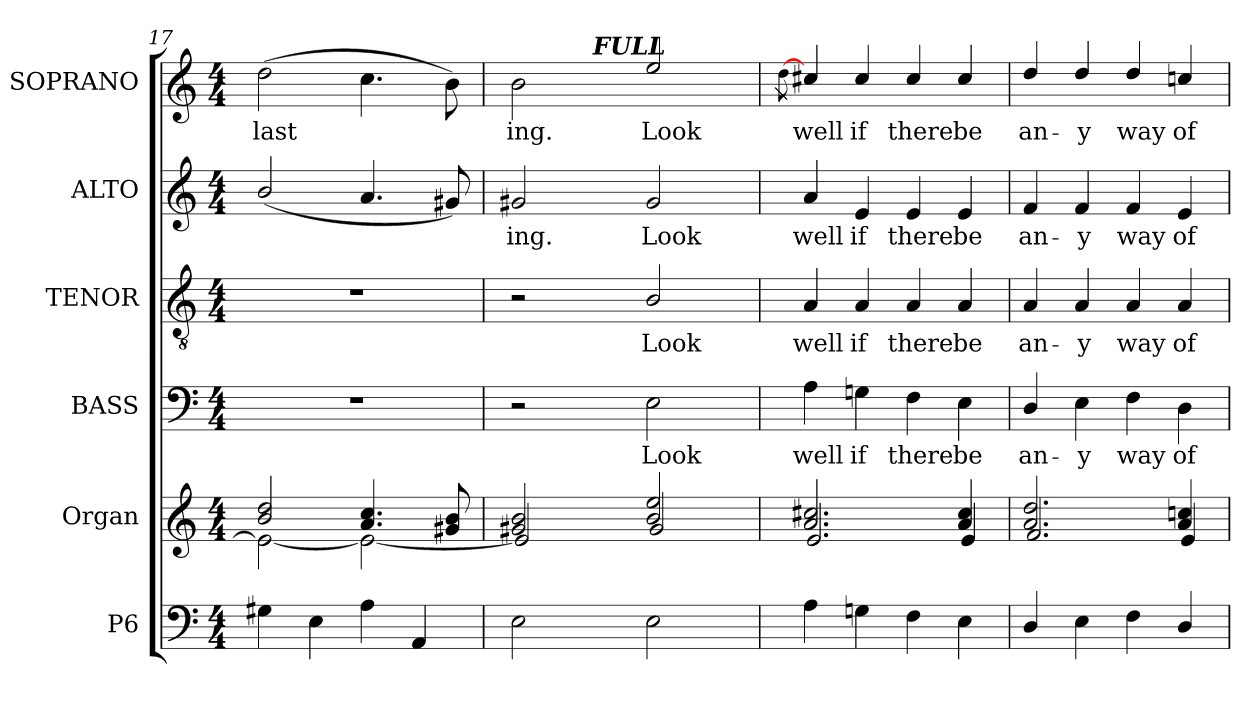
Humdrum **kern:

**kern	**kern	**kern	**text	**kern	**text	**kern	**text	**kern	**text
*part6	*part5	*part4	*part4	*part3	*part3	*part2	*part2	*part1	*part1
*staff6	*staff5	*staff4	*staff4	*staff3	*staff3	*staff2	*staff2	*staff1	*staff1
*I"P6	*I"Organ	*I"BASS	*	*I"TENOR	*	*I"ALTO	*	*I"SOPRANO	*
*	*I'A.	*I'B.	*	*I'T.	*	*I'A.	*	*I'S.	*
*clefF4	*clefG2	*clefF4	*	*clefGv2	*	*clefG2	*	*clefG2	*
*	*	*	*	*ITrd7c12	*	*	*	*	*
*k[]	*k[]	*k[]	*	*k[]	*	*k[]	*	*k[]	*
*C:	*C:	*C:	*	*C:	*	*C:	*	*C:	*
*M4/4	*M4/4	*M4/4	*	*M4/4	*	*M4/4	*	*M4/4	*
=17	=17	=17	=17	=17	=17	=17	=17	=17	=17
*	*^	*	*	*	*	*	*	*	*
!	!	!	!	!	!	!	!	!	!	!LO:LY:b:color=#000000
4G#Xi\	2bi/ 2ddi	2ei\_	1r	.	1r	.	(2bi/	.	(2ddi\	-last
4Ei\	.	.	.	.	.	.	.	.	.	.
4Ai\	4.ai/ 4.cci	2ei\_	.	.	.	.	4.ai/	.	4.cci\	.
4AAi/	.	.	.	.	.	.	.	.	.	.
.	8g#Xi/ 8bi	.	.	.	.	.	8g#Xi/)	.	8bi\)	.
!!LO:PB:g=z
=18	=18	=18	=18	=18	=18	=18	=18	=18	=18	=18
!	!	!	!	!	!	!	!	!LO:LY:b:color=#000000	!	!
!	!	!	!	!	!	!	!	!	!	!LO:LY:b:color=#000000
*	*	*	*	*	*	*	*	*	*^	*
2Ei\	2g#Xi/ 2bi	2ei/]	2r	.	2r	.	2g#Xi/	- ing.	2bi\	8ryy	- ing.
.	.	.	.	.	.	.	.	.	.	16ryy	.
.	.	.	.	.	.	.	.	.	.	32ryy	.
.	.	.	.	.	.	.	.	.	.	128ryy	.
.	.	.	.	.	.	.	.	.	.	256ryy	.
.	.	.	.	.	.	.	.	.	.	1024ryy	.
!	!	!	!	!	!	!	!	!	!	!LO:TX:a:Bi:t=FULL	!
.	.	.	.	.	.	.	.	.	.	2ryy	.
!	!	!	!	!LO:LY:b:color=#000000	!	!	!	!	!	!	!
!	!	!	!	!	!	!LO:LY:b:color=#000000	!	!	!	!	!
!	!	!	!	!	!	!	!	!LO:LY:b:color=#000000	!	!	!
!	!	!	!	!	!	!	!	!	!	!	!LO:LY:b:color=#000000
2Ei\	2bi/ 2eei	2g#i/	2Ei\	Look	2BBi/	Look	2g#i/	Look	2eei/	.	Look
.	.	.	.	.	.	.	.	.	.	4ryy	.
.	.	.	.	.	.	.	.	.	.	64ryy	.
.	.	.	.	.	.	.	.	.	.	512.ryy	.
=19	=19	=19	=19	=19	=19	=19	=19	=19	=19	=19	=19
.	.	.	.	.	.	.	.	.	.	[8qddi\	.
!	!	!	!	!LO:LY:b:color=#000000	!	!	!	!	!	!	!
!	!	!	!	!	!	!LO:LY:b:color=#000000	!	!	!	!	!
!	!	!	!	!	!	!	!	!LO:LY:b:color=#000000	!	!	!
!	!	!	!	!	!	!	!	!	!	!	!LO:LY:b:color=#000000
4Ai\	2.ai/ 2.cc#Xi	2.ei/	4Ai\	well	4AAi/	well	4ai/	well	4cc#Xi/	1ryy	well
!	!	!	!	!LO:LY:b:color=#000000	!	!	!	!	!	!	!
!	!	!	!	!	!	!LO:LY:b:color=#000000	!	!	!	!	!
!	!	!	!	!	!	!	!	!LO:LY:b:color=#000000	!	!	!
!	!	!	!	!	!	!	!	!	!	!	!LO:LY:b:color=#000000
4Gni\	.	.	4Gni\	if	4AAi/	if	4ei/	if	4cc#i/	.	if
!	!	!	!	!LO:LY:b:color=#000000	!	!	!	!	!	!	!
!	!	!	!	!	!	!LO:LY:b:color=#000000	!	!	!	!	!
!	!	!	!	!	!	!	!	!LO:LY:b:color=#000000	!	!	!
!	!	!	!	!	!	!	!	!	!	!	!LO:LY:b:color=#000000
4Fi\	.	.	4Fi\	there	4AAi/	there	4ei/	there	4cc#i/	.	there
!	!	!	!	!LO:LY:b:color=#000000	!	!	!	!	!	!	!
!	!	!	!	!	!	!LO:LY:b:color=#000000	!	!	!	!	!
!	!	!	!	!	!	!	!	!LO:LY:b:color=#000000	!	!	!
!	!	!	!	!	!	!	!	!	!	!	!LO:LY:b:color=#000000
4Ei\	4ai/ 4cc#i	4ei/	4Ei\	be	4AAi/	be	4ei/	be	4cc#i/	.	be
*	*	*	*	*	*	*	*	*	*v	*v	*
=20	=20	=20	=20	=20	=20	=20	=20	=20	=20	=20
!	!	!	!	!LO:LY:b:color=#000000	!	!	!	!	!	!
!	!	!	!	!	!	!LO:LY:b:color=#000000	!	!	!	!
!	!	!	!	!	!	!	!	!LO:LY:b:color=#000000	!	!
!	!	!	!	!	!	!	!	!	!	!LO:LY:b:color=#000000
4Di/	2.ai/ 2.ddi	2.fi/	4Di/	an-	4AAi/	an-	4fi/	an-	4ddi/	an-
!	!	!	!	!LO:LY:b:color=#000000	!	!	!	!	!	!
!	!	!	!	!	!	!LO:LY:b:color=#000000	!	!	!	!
!	!	!	!	!	!	!	!	!LO:LY:b:color=#000000	!	!
!	!	!	!	!	!	!	!	!	!	!LO:LY:b:color=#000000
4Ei\	.	.	4Ei\	-y	4AAi/	-y	4fi/	-y	4ddi/	-y
!	!	!	!	!LO:LY:b:color=#000000	!	!	!	!	!	!
!	!	!	!	!	!	!LO:LY:b:color=#000000	!	!	!	!
!	!	!	!	!	!	!	!	!LO:LY:b:color=#000000	!	!
!	!	!	!	!	!	!	!	!	!	!LO:LY:b:color=#000000
4Fi\	.	.	4Fi\	way	4AAi/	way	4fi/	way	4ddi/	way
!	!	!	!	!LO:LY:b:color=#000000	!	!	!	!	!	!
!	!	!	!	!	!	!LO:LY:b:color=#000000	!	!	!	!
!	!	!	!	!	!	!	!	!LO:LY:b:color=#000000	!	!
!	!	!	!	!	!	!	!	!	!	!LO:LY:b:color=#000000
4Di/	4ai/ 4ccni	4ei/	4Di\	of	4AAi/	of	4ei/	of	4ccni/	of
*	*v	*v	*	*	*	*	*	*	*	*
=	=	=	=	=	=	=	=	=	=
*-	*-	*-	*-	*-	*-	*-	*-	*-	*-
